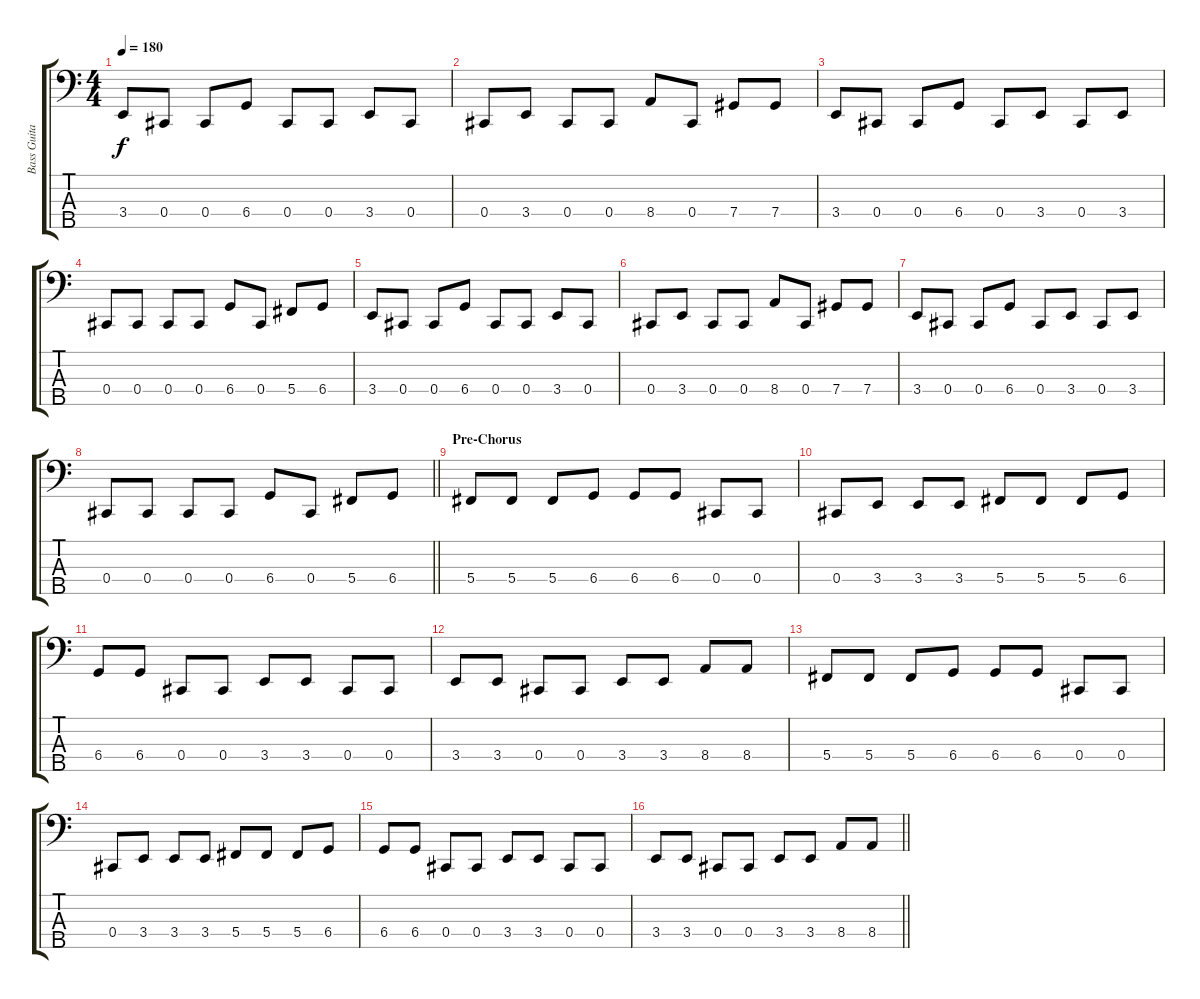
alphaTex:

\track ("Bass Guitar" "Bass Guita") {instrument electricbasspick}
\staff {score tabs}
\tuning (Gb2 Db2 Ab1 Db1 Bb0) {hide}
\ts (4 4)
\tempo 180
\clef f4
\ks c
3.4.8{dy f} 0.4.8 0.4.8 6.4.8 0.4.8 0.4.8 3.4.8 0.4.8 |
0.4.8 3.4.8 0.4.8 0.4.8 8.4.8 0.4.8 7.4.8 7.4.8 |
3.4.8 0.4.8 0.4.8 6.4.8 0.4.8 3.4.8 0.4.8 3.4.8 |
0.4.8 0.4.8 0.4.8 0.4.8 6.4.8 0.4.8 5.4.8 6.4.8 |
3.4.8 0.4.8 0.4.8 6.4.8 0.4.8 0.4.8 3.4.8 0.4.8 |
0.4.8 3.4.8 0.4.8 0.4.8 8.4.8 0.4.8 7.4.8 7.4.8 |
3.4.8 0.4.8 0.4.8 6.4.8 0.4.8 3.4.8 0.4.8 3.4.8 |
\barLineRight lightlight
0.4.8 0.4.8 0.4.8 0.4.8 6.4.8 0.4.8 5.4.8 6.4.8 |
\section ("" "Pre-Chorus")
5.4.8 5.4.8 5.4.8 6.4.8 6.4.8 6.4.8 0.4.8 0.4.8 |
0.4.8 3.4.8 3.4.8 3.4.8 5.4.8 5.4.8 5.4.8 6.4.8 |
6.4.8 6.4.8 0.4.8 0.4.8 3.4.8 3.4.8 0.4.8 0.4.8 |
3.4.8 3.4.8 0.4.8 0.4.8 3.4.8 3.4.8 8.4.8 8.4.8 |
5.4.8 5.4.8 5.4.8 6.4.8 6.4.8 6.4.8 0.4.8 0.4.8 |
0.4.8 3.4.8 3.4.8 3.4.8 5.4.8 5.4.8 5.4.8 6.4.8 |
6.4.8 6.4.8 0.4.8 0.4.8 3.4.8 3.4.8 0.4.8 0.4.8 |
\barLineRight lightlight
3.4.8 3.4.8 0.4.8 0.4.8 3.4.8 3.4.8 8.4.8 8.4.8
